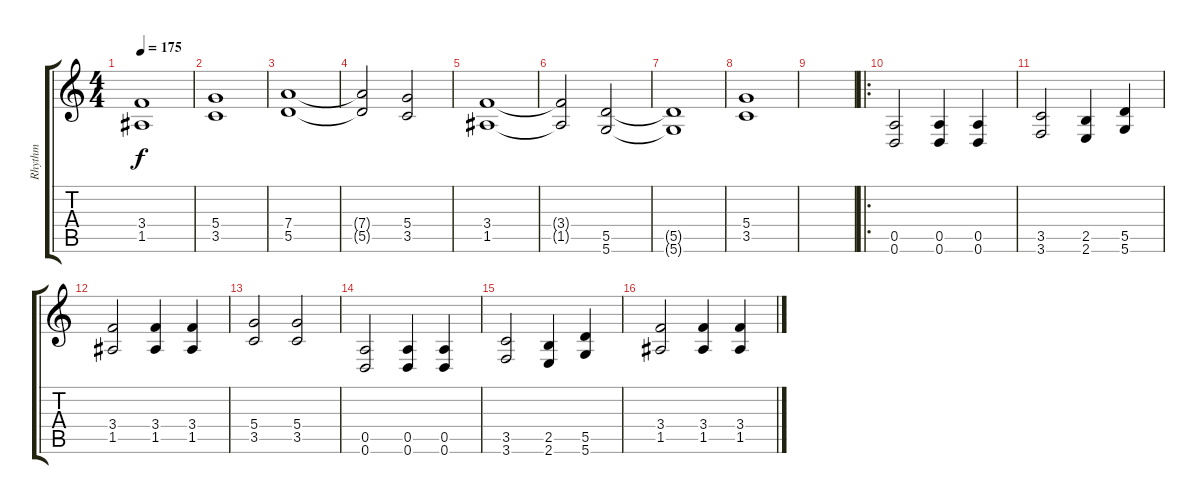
\track ("Rhythm" "Rhythm") {instrument distortionguitar}
\staff {score tabs}
\tuning (E4 B3 G3 D3 A2 D2) {hide}
\ts (4 4)
\tempo 175
\clef g2
\ks c
(3.4 1.5).1{dy f} |
(5.4 3.5).1 |
(7.4 5.5).1 |
(7.4{t} 5.5{t}).2 (5.4 3.5).2 |
(3.4 1.5).1 |
(3.4{t} 1.5{t}).2 (5.5 5.6).2 |
(5.5{t} 5.6{t}).1 |
(5.4 3.5).1 |
|
\ro
(0.5 0.6).2 (0.5 0.6).4 (0.5 0.6).4 |
(3.5 3.6).2 (2.5 2.6).4 (5.5 5.6).4 |
(3.4 1.5).2 (3.4 1.5).4 (3.4 1.5).4 |
(5.4 3.5).2 (5.4 3.5).2 |
(0.5 0.6).2 (0.5 0.6).4 (0.5 0.6).4 |
(3.5 3.6).2 (2.5 2.6).4 (5.5 5.6).4 |
(3.4 1.5).2 (3.4 1.5).4 (3.4 1.5).4
